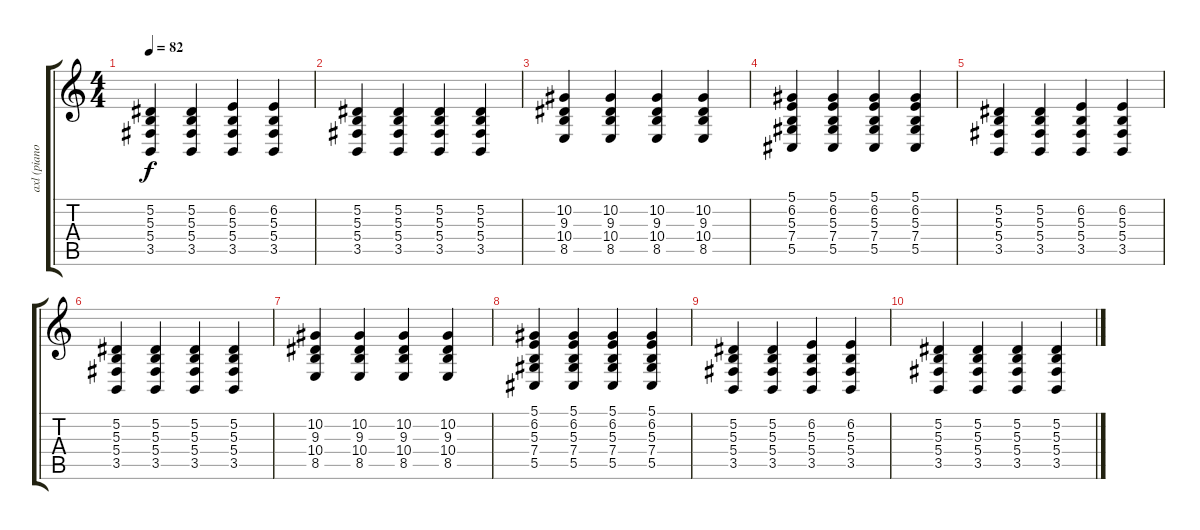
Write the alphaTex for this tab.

\track ("axl (piano)" "axl (piano") {instrument acousticgrandpiano}
\staff {score tabs}
\tuning (Eb4 Bb3 Gb3 Db3 Ab2 Eb2) {hide}
\ts (4 4)
\tempo 82
\clef g2
\ks c
(5.2 5.3 5.4 3.5).4{dy f} (5.2 5.3 5.4 3.5).4 (6.2 5.3 5.4 3.5).4 (6.2 5.3 5.4 3.5).4 |
(5.2 5.3 5.4 3.5).4 (5.2 5.3 5.4 3.5).4 (5.2 5.3 5.4 3.5).4 (5.2 5.3 5.4 3.5).4 |
(10.2 9.3 10.4 8.5).4 (10.2 9.3 10.4 8.5).4 (10.2 9.3 10.4 8.5).4 (10.2 9.3 10.4 8.5).4 |
(5.1 6.2 5.3 7.4 5.5).4 (5.1 6.2 5.3 7.4 5.5).4 (5.1 6.2 5.3 7.4 5.5).4 (5.1 6.2 5.3 7.4 5.5).4 |
(5.2 5.3 5.4 3.5).4 (5.2 5.3 5.4 3.5).4 (6.2 5.3 5.4 3.5).4 (6.2 5.3 5.4 3.5).4 |
(5.2 5.3 5.4 3.5).4 (5.2 5.3 5.4 3.5).4 (5.2 5.3 5.4 3.5).4 (5.2 5.3 5.4 3.5).4 |
(10.2 9.3 10.4 8.5).4 (10.2 9.3 10.4 8.5).4 (10.2 9.3 10.4 8.5).4 (10.2 9.3 10.4 8.5).4 |
(5.1 6.2 5.3 7.4 5.5).4 (5.1 6.2 5.3 7.4 5.5).4 (5.1 6.2 5.3 7.4 5.5).4 (5.1 6.2 5.3 7.4 5.5).4 |
(5.2 5.3 5.4 3.5).4 (5.2 5.3 5.4 3.5).4 (6.2 5.3 5.4 3.5).4 (6.2 5.3 5.4 3.5).4 |
(5.2 5.3 5.4 3.5).4 (5.2 5.3 5.4 3.5).4 (5.2 5.3 5.4 3.5).4 (5.2 5.3 5.4 3.5).4
